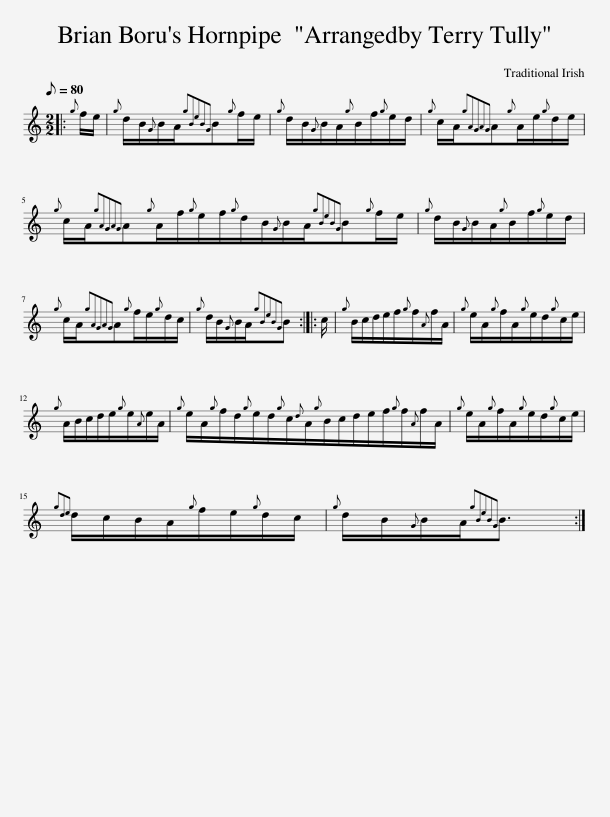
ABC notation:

X:1
L:1/8
Q:1/8=80
M:2/2
I:linebreak $
K:C
V:1 treble
V:1
|:{g} f/e/ |{g} d/B/{G}B/A/{gBeBG}B{g}f/e/ |{g} d/B/{G}B/A/{g}B/f/{g}e/d/ |{g} c/A/{gAGAG}A{g}A/e/{g}d/e/ |${g} c/A/{gAGAG}A{g}A/f/{g}e/f/{g}d/B/{G}B/A/{gBeBG}B{g}f/e/ | %5
{g} d/B/{G}B/A/{g}B/f/{g}e/d/ |${g} c/A/{gAGAG}A{g}f/e/{g}d/c/ |{g} d/B/{G}B/A/{gBeBG}B :: c/ |{g} B/c/d/e/f/{g}f/{A}f/A/ | %10
{g} e/A/{g}f/A/{g}e/d/{g}c/e/ |${g} A/B/c/d/e/{g}e/{A}e/A/ |{g} e/A/{g}f/d/{g}e/d/{g}c/{d}A/{g}B/c/d/e/f/{g}f/{A}f/A/ |{g} e/A/{g}f/A/{g}e/d/{g}c/e/ |${gde} d/c/B/A/{g}f/e/{g}d/c/ | %15
{g} d/B/{G}B/A/{gBeBG}B3/2 :| %16
